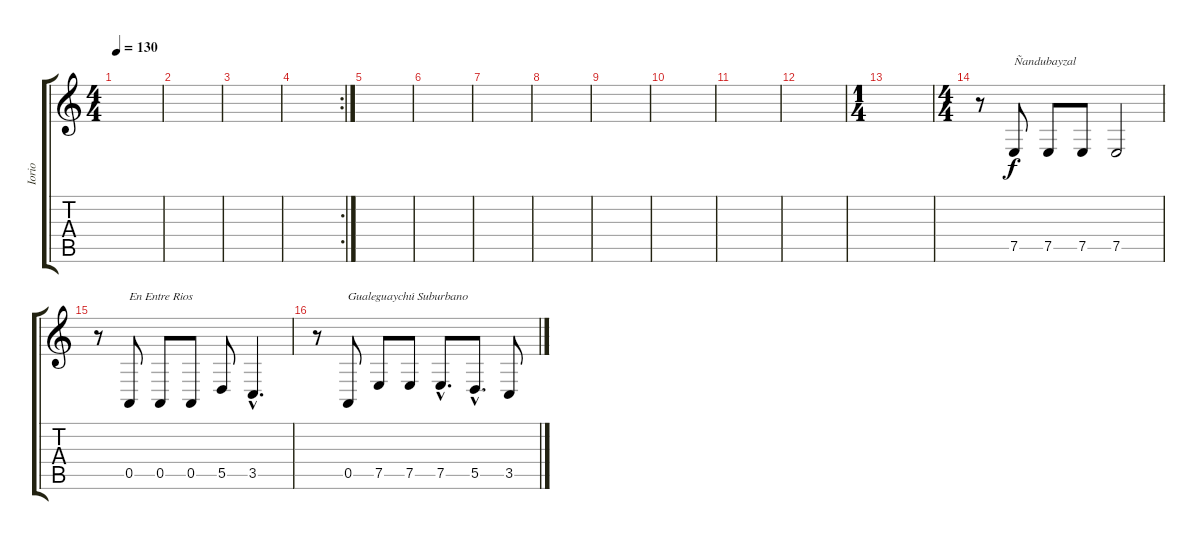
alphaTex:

\track ("Iorio" "Iorio") {instrument cello}
\staff {score tabs}
\tuning (E4 B3 G3 D3 A2 E2) {hide}
\ts (4 4)
\tempo 130
\clef g2
\ks c
|
|
|
\rc 2
|
|
|
|
|
|
|
|
|
\ts (1 4)
|
\ts (4 4)
r.8 7.5.8{txt "Ñandubayzal"} 7.5.8 7.5.8 7.5.2 |
r.8 0.5.8{txt "En Entre Rios"} 0.5.8 0.5.8 5.5.8 3.5{hac}.4{d} |
r.8 0.5.8{txt "Gualeguaychú Suburbano"} 7.5.8 7.5.8 7.5{hac}.8{d} 5.5{hac}.8{d} 3.5.8
